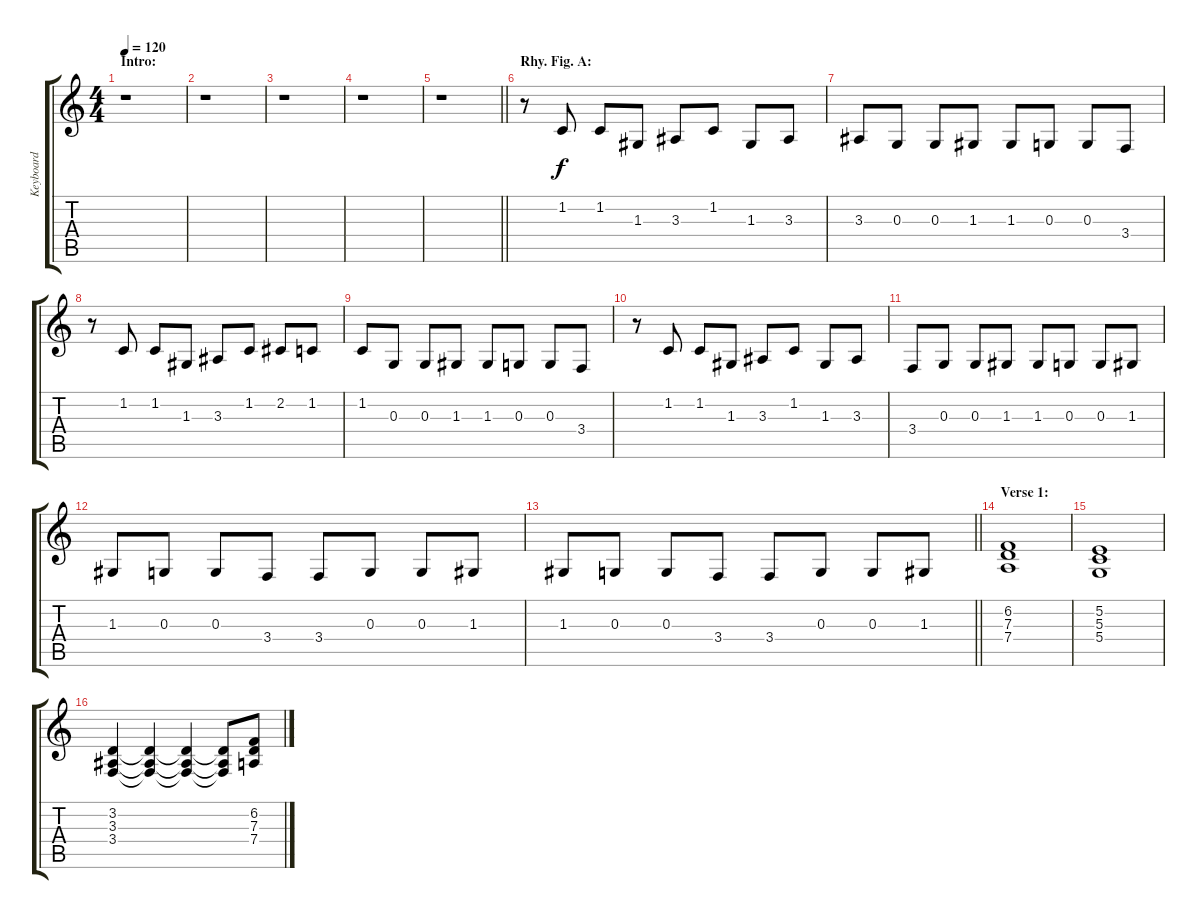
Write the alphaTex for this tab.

\track ("Keyboard" "Keyboard") {instrument stringensemble1}
\staff {score tabs}
\tuning (E4 B3 G3 D3 A2 E2) {hide}
\ts (4 4)
\section ("" "Intro:")
\tempo 120
\clef g2
\ks c
r.1{dy f instrument stringensemble1} |
r.1 |
r.1 |
r.1 |
\barLineRight lightlight
r.1 |
\section ("" "Rhy. Fig. A:")
r.8{volume 12 instrument lead3calliope} 1.2.8 1.2.8 1.3.8 3.3.8 1.2.8 1.3.8 3.3.8 |
3.3.8 0.3.8 0.3.8 1.3.8 1.3.8 0.3.8 0.3.8 3.4.8 |
r.8 1.2.8 1.2.8 1.3.8 3.3.8 1.2.8 2.2.8 1.2.8 |
1.2.8 0.3.8 0.3.8 1.3.8 1.3.8 0.3.8 0.3.8 3.4.8 |
r.8 1.2.8 1.2.8 1.3.8 3.3.8 1.2.8 1.3.8 3.3.8 |
3.4.8 0.3.8 0.3.8 1.3.8 1.3.8 0.3.8 0.3.8 1.3.8 |
1.3.8 0.3.8 0.3.8 3.4.8 3.4.8 0.3.8 0.3.8 1.3.8 |
\barLineRight lightlight
1.3.8 0.3.8 0.3.8 3.4.8 3.4.8 0.3.8 0.3.8 1.3.8 |
\section ("" "Verse 1:")
(6.2 7.3 7.4).1{volume 8 instrument stringensemble1} |
(5.2 5.3 5.4).1 |
(3.2 3.3 3.4).4 (3.2{t} 3.3{t} 3.4{t}).4 (3.2{t} 3.3{t} 3.4{t}).4 (3.2{t} 3.3{t} 3.4{t}).8 (6.2 7.3 7.4).8
